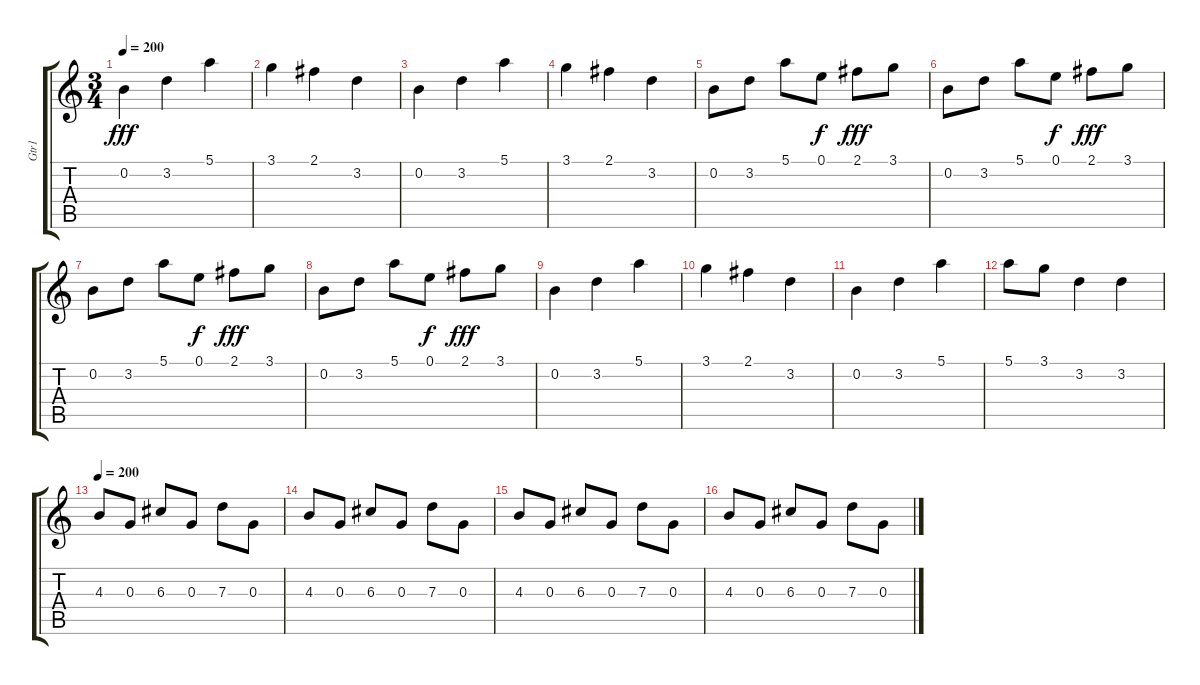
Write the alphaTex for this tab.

\track ("Gtr1" "Gtr1") {instrument distortionguitar}
\staff {score tabs}
\tuning (E4 B3 G3 D3 A2 D2) {hide}
\ts (3 4)
\tempo 200
\clef g2
\ks c
0.2.4{dy fff} 3.2.4 5.1.4 |
3.1.4 2.1.4 3.2.4 |
0.2.4 3.2.4 5.1.4 |
3.1.4 2.1.4 3.2.4 |
0.2.8 3.2.8 5.1.8 0.1.8{dy f} 2.1.8{dy fff} 3.1.8 |
0.2.8 3.2.8 5.1.8 0.1.8{dy f} 2.1.8{dy fff} 3.1.8 |
0.2.8 3.2.8 5.1.8 0.1.8{dy f} 2.1.8{dy fff} 3.1.8 |
0.2.8 3.2.8 5.1.8 0.1.8{dy f} 2.1.8{dy fff} 3.1.8 |
0.2.4 3.2.4 5.1.4 |
3.1.4 2.1.4 3.2.4 |
0.2.4 3.2.4 5.1.4 |
5.1.8 3.1.8 3.2.4 3.2.4 |
\tempo 200
4.3.8{instrument distortionguitar} 0.3.8 6.3.8 0.3.8 7.3.8 0.3.8 |
4.3.8 0.3.8 6.3.8 0.3.8 7.3.8 0.3.8 |
4.3.8 0.3.8 6.3.8 0.3.8 7.3.8 0.3.8 |
4.3.8 0.3.8 6.3.8 0.3.8 7.3.8 0.3.8
